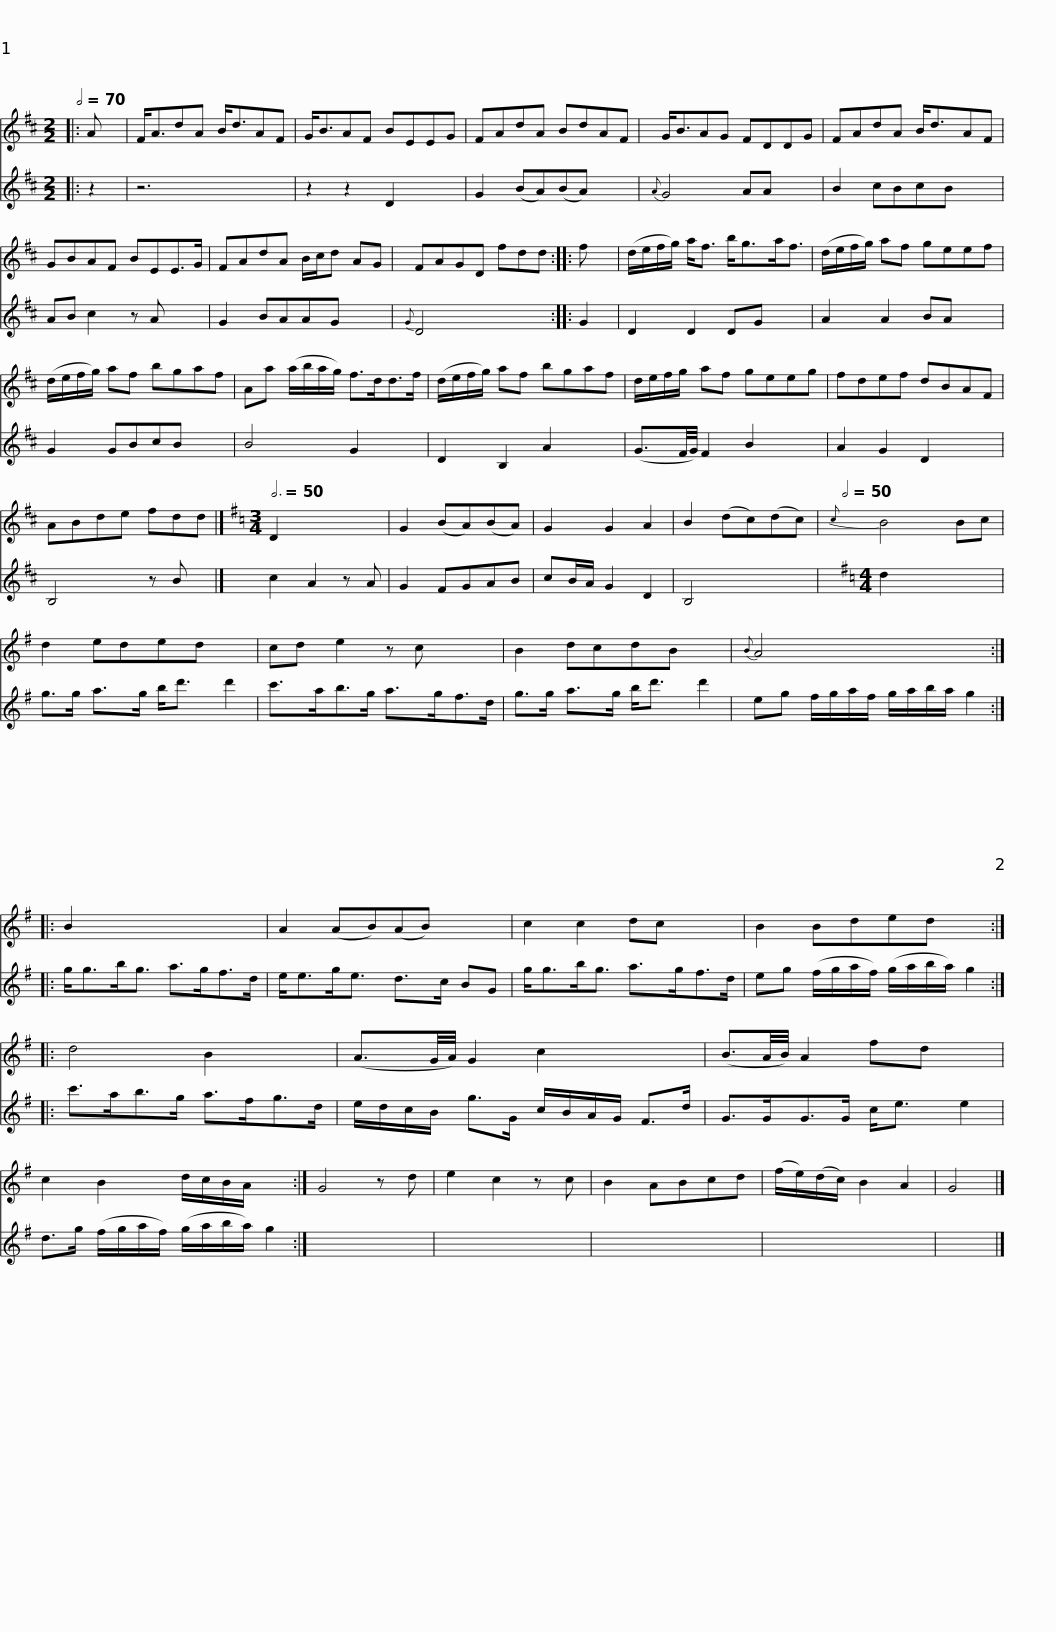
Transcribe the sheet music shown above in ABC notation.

X:1
%%score 1 2
L:1/8
Q:1/2=70
M:2/2
I:linebreak $
K:D
V:1 treble
V:2 treble
V:1
|: A x | F<AdA B<dAF | G<BAF BEEG | FAdA BdAF | G<BAG FDDG |$ %5
 FAdA B<dAF | GBAF BEE>G | FAdA B/c/d AG | FAGD fdd ::$ f x | %10
 (d/e/f/g/) a<f b<ga<f | (d/e/f/g/) af geef | (d/e/f/g/) af bgaf |$ Aa (a/b/a/g/) f>dd>f |$ (d/e/f/g/) af bgaf | %15
 d/e/f/g/ af geeg | fdef dBAF | ABde fdd |][K:G][M:3/4][Q:3/4=50] D2 x4 |$ G2 (BA)(BA) | %20
 G2 G2 A2 | B2 (dc)(dc) |[Q:1/2=50]{c} B4 Bc | d2 eded x2 | cd e2 z c x2 |$ %25
 B2 dcdB x2 |{B} A4 x4 ::$ B2 x6 | A2 (AB)(AB) x2 | c2 c2 dc x2 | %30
 B2 Bded x2 ::$ d4 B2 x2 | (A3/2G/4A/4) G2 c2 x2 | (B3/2A/4B/4) A2 fd x2 | c2 B2 d/c/B/A/ x2 :|$ %35
 G4 z d | e2 c2 z c | B2 ABcd | (f/e/)(d/c/) B2 A2 | G4 |] %40
V:2
|: z2 | z6 x2 | z2 z2 D2 x2 | G2 (BA)(BA) x2 |{A} G4 AA x2 |$ %5
 B2 cBcB x2 | AB c2 z A x2 | G2 BAAG x2 |{G} D4 x3 ::$ G2 | %10
 D2 D2 DG x2 | A2 A2 BA x2 | G2 GBcB x2 |$ B4 G2 x2 |$ D2 B,2 A2 x2 | %15
 (G3/2F/4G/4) F2 B2 x2 | A2 G2 D2 x2 | B,4 z B x |] c2 A2 z A |$ G2 FGAB | %20
 cB/A/ G2 D2 | B,4 x2 |[K:G][M:4/4] d2 x4 | g>g a>g b<d' d'2 | c'>ab>g a>gf>d |$ %25
 g>g a>g b<d' d'2 | eg f/g/a/f/ g/a/b/a/ g2 ::$ g<gb<g a>gf>d | e<eg<e d>c BG | g<gb<g a>gf>d | %30
 eg (f/g/a/f/) (g/a/b/a/) g2 ::$ c'>ab>g a>fg>d | e/d/c/B/ g>G c/B/A/G/ F>d | G>GG>G c<e e2 | d>g (f/g/a/f/) (g/a/b/a/) g2 :|$ %35
 x6 | x6 | x6 | x6 | x4 |] %40
